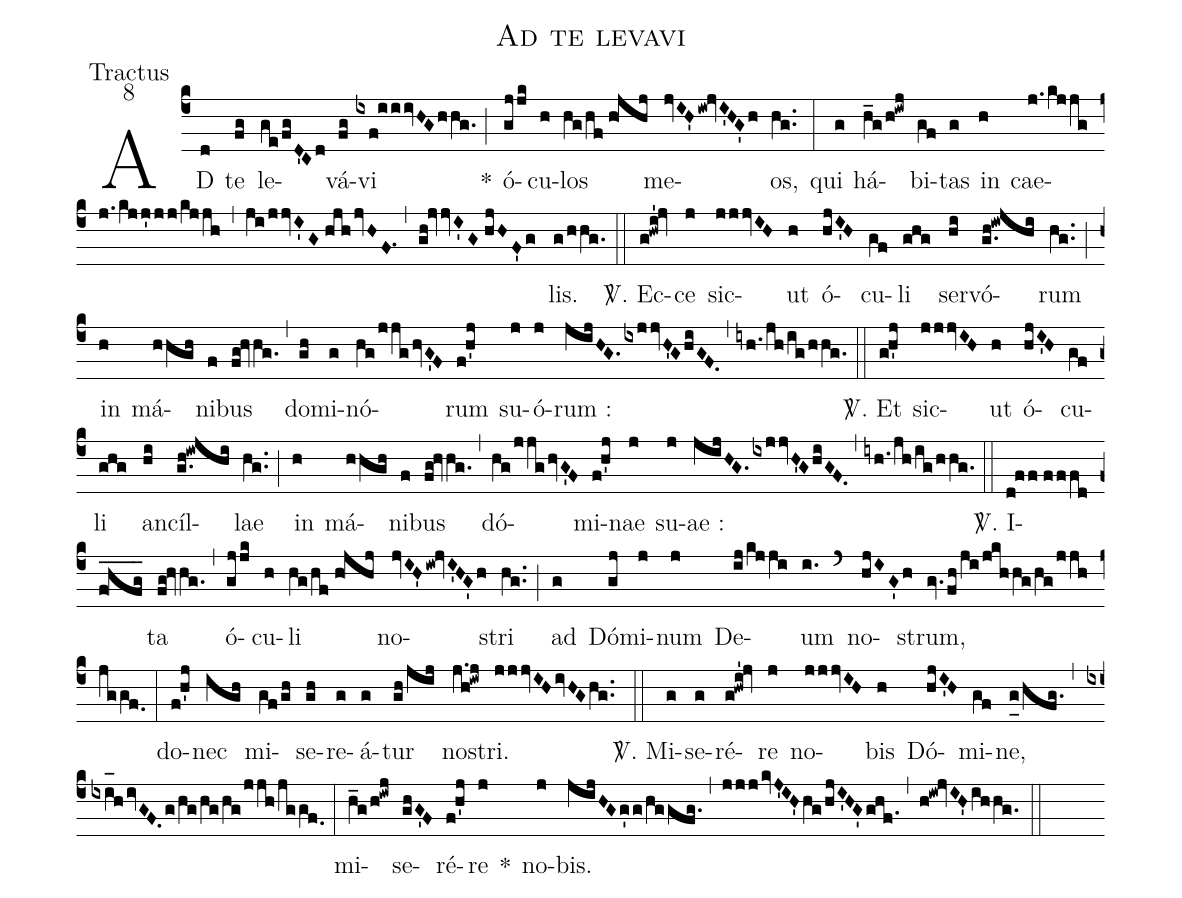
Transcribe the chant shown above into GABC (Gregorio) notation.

name:Ad te levavi;
office-part:Tractus;
mode:8;
%%
(c4) AD(d) te(fg) le(ge/fgD'Cd)vá(fg)vi(ixf!iiivHGhhg.) <clear>*(;) ó(gjjk)cu(h)los(hg/hf//h!jhj) me(jvIH'iw!jvI'HG'h)os,(hg..) (:) qui(g) há(h_g/h!iwj)bi(gf)tas(g) in(h) cae(j./kjjg//j./kjj'jj/kjjh)(,)(ji/jjvI'G//hjhjvHF.1)(,)(gh!jvvI'G//hjHF'g)lis.(g/hhg.) (::)
<sp>V/</sp>. Ec(g!hwi'!jv)ce(j) sic(jjjvIH)ut(h) ó(hjI'H)cu(gf)li(ghg) ser(hi)vó(g.h!iwjhi)rum(hg..) (;) in(h) má(hhgh)ni(f)bus(fg!hvhg.) (,) do(gh)mi(g)nó(hg/jjghvG'F)rum(f!h'j) su(j)ó(j)rum :(jijHG.ixjjvH'GhiGF.) (,) (iyh./jh/ig/hhg.) (::)
<sp>V/</sp>. Et(gh'j) sic(jjjvIH)ut(h) ó(hjI'H)cu(gf)li(ghg) an(hi)cíl(g.h!iwjhi)lae(hg..) (;) in(h) má(hhgh)ni(f)bus(fg!hvhg.) (,) dó(hg/jjghvG'F)mi(f!h'j)nae(j) su(j)ae :(jijHG.ixjjvH'GhiGF.) (,) (iyh./jh/ig/hhg.) (::)
<sp>V/</sp>. I(d!ff//fffd f_!h_f_g_)ta(fg!hvhg.) (,) ó(gjjk)cu(h)li(hg/hf//h!jhj) no(jvIH'iw!jvI'HG'h)stri(hg..) (;) ad(g) Dó(gj)mi(j)num(j) De(ij/kjji)um(i.) (`) no(hjIG'h)strum,(gv.fh/ji/jkh/!hg/hg/jjh/jggf.0) (:) do(f!h'j)nec(igh) mi(gf/gh)se(gh)re(g)á(g)tur(gh/jij) no(j.h!iwj)stri.(jjjvIHivHGhg..) (::)
<sp>V/</sp>. Mi(g)se(g)ré(g!hwi'!jv)re(j) no(jjjvIH)bis(h) Dó(hjI'H)mi(gf)ne,(g_0[uh:l]/hfg.) (,) (ixi_[oh:h]hivGF.g/hg/hg/hg/jjh/jggf.0) (:) mi(h_g/h!iwj)se(ghG'F)ré(f!h'j)re(j) *() no(j)bis.(jijHGg'g/hggfg.) (,) (jjjkvJ'IH'hg/hjI'HG'ghf.1) (,) (h!iw!jvIH'ihhg.) (::)
